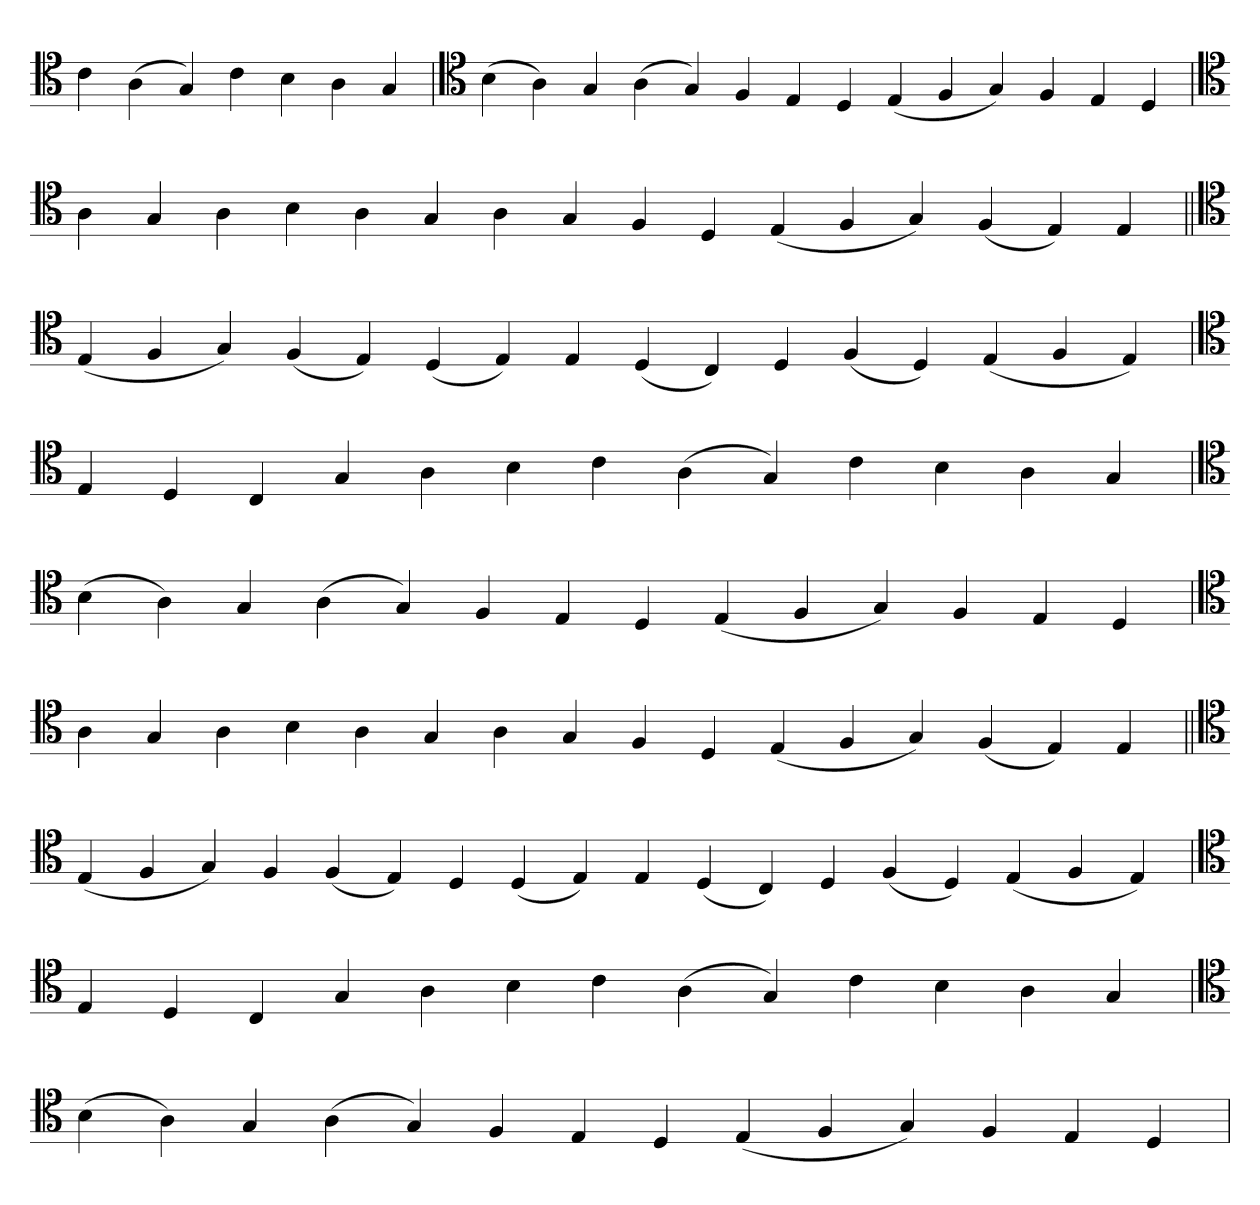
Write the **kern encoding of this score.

**kern
*part1
*staff1
*clefC4
=
4c
(4A
4G)
4c
4B
4A
4G
=
*clefC4
(4B
4A)
4G
(4A
4G)
4F
4E
4D
(4E
4F
4G)
4F
4E
4D
='
*clefC4
4A
4G
4A
4B
4A
4G
4A
4G
4F
4D
(4E
4F
4G)
(4F
4E)
4E
=||
*clefC4
(4E
4F
4G)
(4F
4E)
(4D
4E)
4E
(4D
4C)
4D
(4F
4D)
(4E
4F
4E)
='
*clefC4
4E
4D
4C
4G
4A
4B
4c
(4A
4G)
4c
4B
4A
4G
=
*clefC4
(4B
4A)
4G
(4A
4G)
4F
4E
4D
(4E
4F
4G)
4F
4E
4D
='
*clefC4
4A
4G
4A
4B
4A
4G
4A
4G
4F
4D
(4E
4F
4G)
(4F
4E)
4E
=||
*clefC4
(4E
4F
4G)
4F
(4F
4E)
4D
(4D
4E)
4E
(4D
4C)
4D
(4F
4D)
(4E
4F
4E)
='
*clefC4
4E
4D
4C
4G
4A
4B
4c
(4A
4G)
4c
4B
4A
4G
=
*clefC4
(4B
4A)
4G
(4A
4G)
4F
4E
4D
(4E
4F
4G)
4F
4E
4D
='
*-
